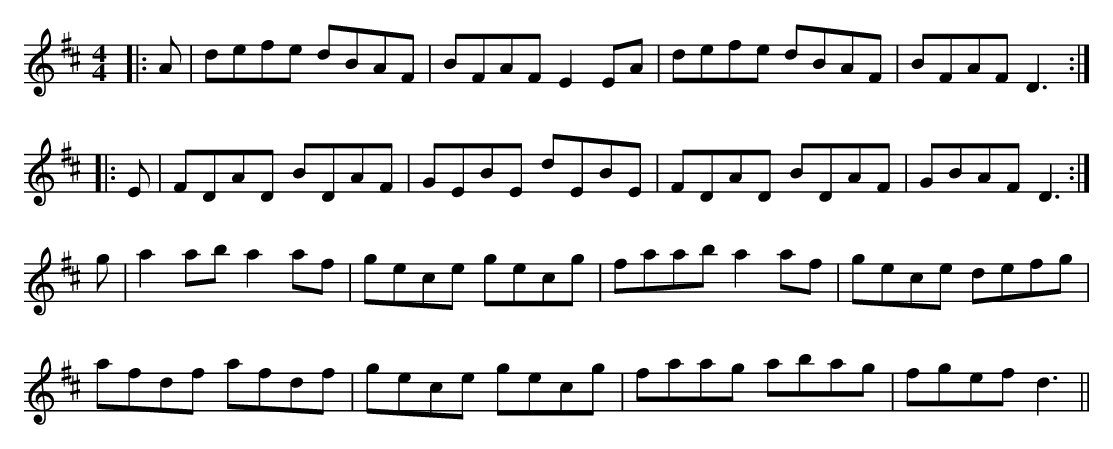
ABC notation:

X:1
M:4/4
K:D
|:A|defe dBAF|BFAF E2EA|defe dBAF|BFAF D3:|
|:E|FDAD BDAF|GEBE dEBE|FDAD BDAF|GBAF D3:|
g|a2ab a2af|gece gecg|faab a2af|gece defg|
afdf afdf|gece gecg|faag abag|fgef d3||
